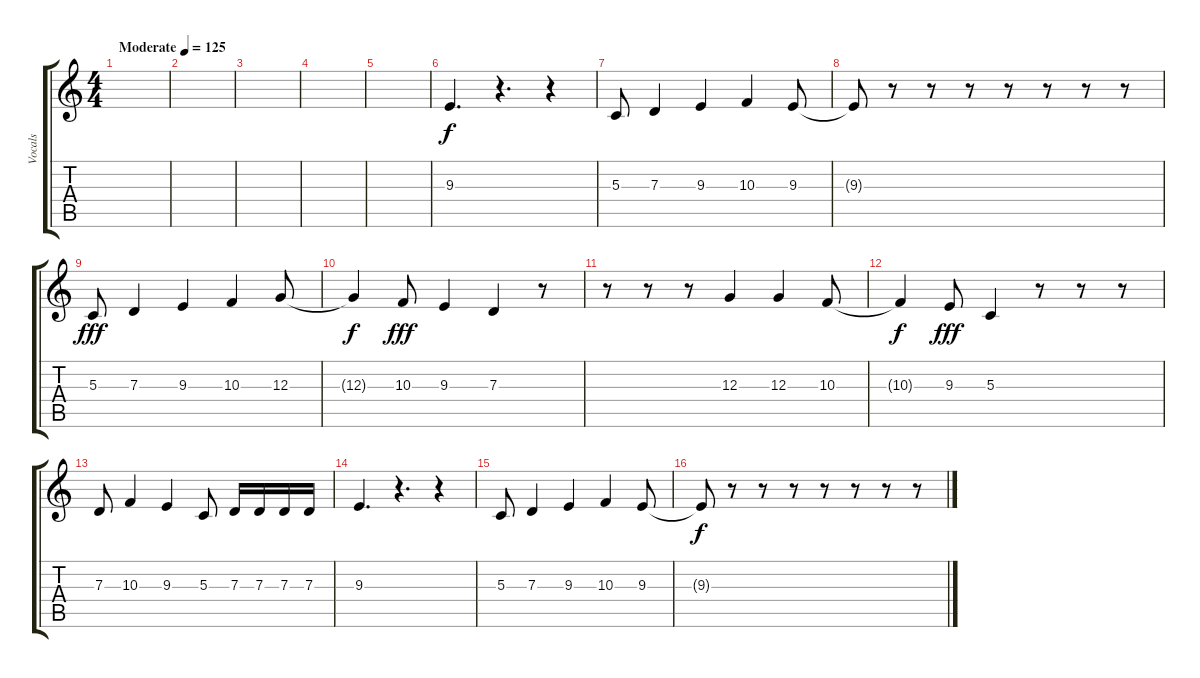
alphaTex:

\track ("Vocals" "Vocals") {instrument choiraahs}
\staff {score tabs}
\tuning (E4 B3 G3 D3 A2 E2) {hide}
\ts (4 4)
\tempo (125 "Moderate")
\clef g2
\ks c
|
|
|
|
|
9.3.4{d} r.4{d} r.4 |
5.3.8 7.3.4 9.3.4 10.3.4 9.3.8 |
9.3{t}.8{dy f} r.8 r.8 r.8 r.8 r.8 r.8 r.8 |
5.3.8{dy fff} 7.3.4 9.3.4 10.3.4 12.3.8 |
12.3{t}.4{dy f} 10.3.8{dy fff} 9.3.4 7.3.4 r.8 |
r.8 r.8 r.8 12.3.4 12.3.4 10.3.8 |
10.3{t}.4{dy f} 9.3.8{dy fff} 5.3.4 r.8 r.8 r.8 |
7.3.8 10.3.4 9.3.4 5.3.8 7.3.16 7.3.16 7.3.16 7.3.16 |
9.3.4{d} r.4{d} r.4 |
5.3.8 7.3.4 9.3.4 10.3.4 9.3.8 |
9.3{t}.8{dy f} r.8 r.8 r.8 r.8 r.8 r.8 r.8
